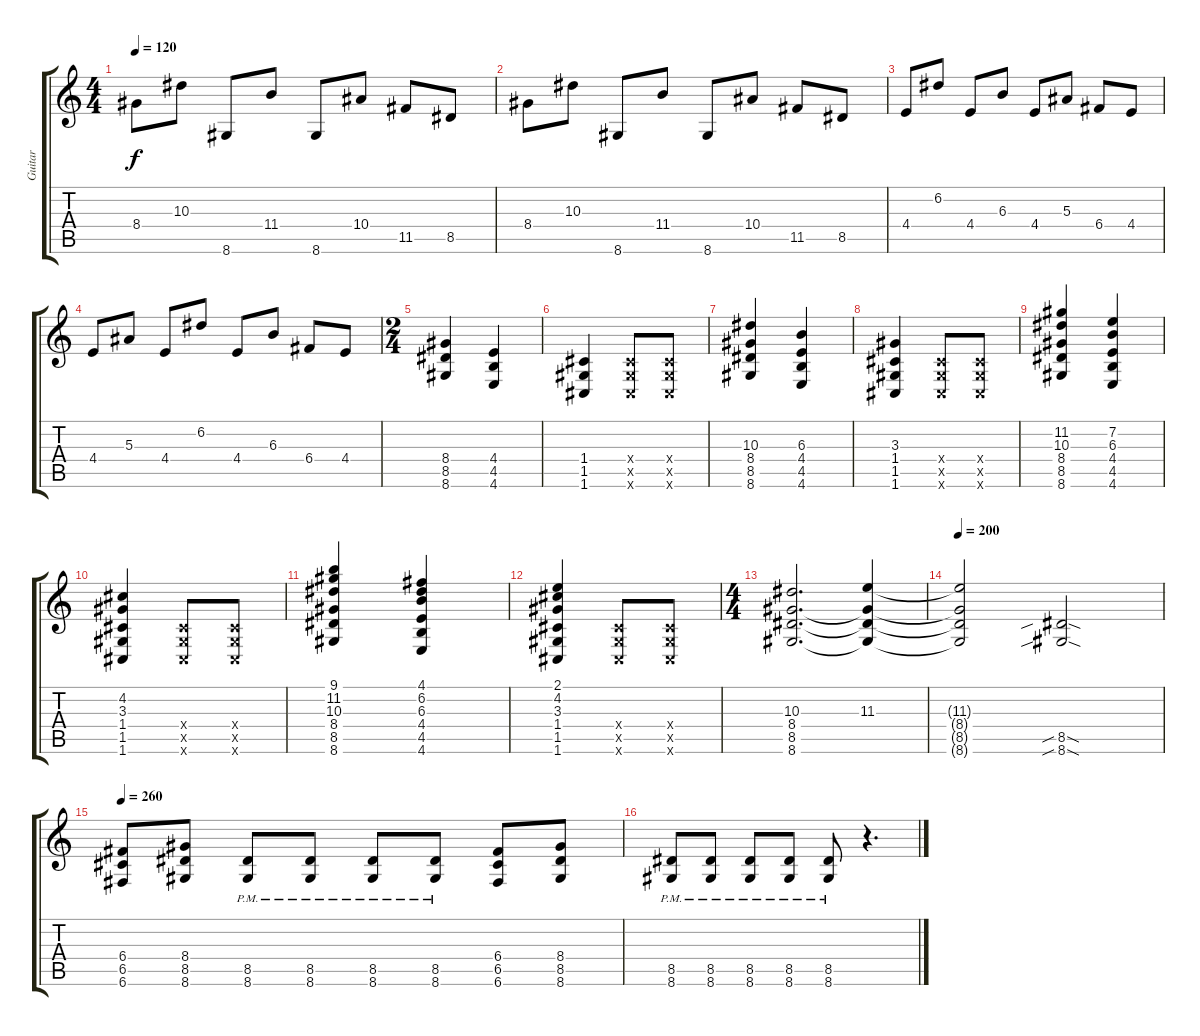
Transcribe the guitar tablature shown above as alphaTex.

\track ("Guitar" "Guitar") {instrument acousticguitarsteel}
\staff {score tabs}
\tuning (D4 A3 F3 C3 G2 C2) {hide}
\ts (4 4)
\tempo 120
\clef g2
\ks c
8.4.8{dy f} 10.3.8 8.6.8 11.4.8 8.6.8 10.4.8 11.5.8 8.5.8 |
8.4.8 10.3.8 8.6.8 11.4.8 8.6.8 10.4.8 11.5.8 8.5.8 |
4.4.8 6.2.8 4.4.8 6.3.8 4.4.8 5.3.8 6.4.8 4.4.8 |
4.4.8 5.3.8 4.4.8 6.2.8 4.4.8 6.3.8 6.4.8 4.4.8 |
\ts (2 4)
(8.4 8.5 8.6).4 (4.4 4.5 4.6).4 |
(1.4 1.5 1.6).4 (1.4{x} 1.5{x} 1.6{x}).8 (1.4{x} 1.5{x} 1.6{x}).8 |
(10.3 8.4 8.5 8.6).4 (6.3 4.4 4.5 4.6).4 |
(3.3 1.4 1.5 1.6).4 (1.4{x} 1.5{x} 1.6{x}).8 (1.4{x} 1.5{x} 1.6{x}).8 |
(11.2 10.3 8.4 8.5 8.6).4 (7.2 6.3 4.4 4.5 4.6).4 |
(4.2 3.3 1.4 1.5 1.6).4 (1.4{x} 1.5{x} 1.6{x}).8 (1.4{x} 1.5{x} 1.6{x}).8 |
(9.1 11.2 10.3 8.4 8.5 8.6).4 (4.1 6.2 6.3 4.4 4.5 4.6).4 |
(2.1 4.2 3.3 1.4 1.5 1.6).4 (1.4{x} 1.5{x} 1.6{x}).8 (1.4{x} 1.5{x} 1.6{x}).8 |
\ts (4 4)
(10.3 8.4 8.5 8.6).2{d} (11.3 8.4{t} 8.5{t} 8.6{t}).4 |
\tempo 200
(11.3{t} 8.4{t} 8.5{t} 8.6{t}).2 (8.5{sib sod} 8.6{sib sod}).2 |
\tempo 240
\tempo 260
(6.4 6.5 6.6).8 (8.4 8.5 8.6).8 (8.5{pm} 8.6{pm}).8 (8.5{pm} 8.6{pm}).8 (8.5{pm} 8.6{pm}).8 (8.5{pm} 8.6{pm}).8 (6.4 6.5 6.6).8 (8.4 8.5 8.6).8 |
(8.5{pm} 8.6{pm}).8 (8.5{pm} 8.6{pm}).8 (8.5{pm} 8.6{pm}).8 (8.5{pm} 8.6{pm}).8 (8.5{pm} 8.6{pm}).8 r.4{d}
